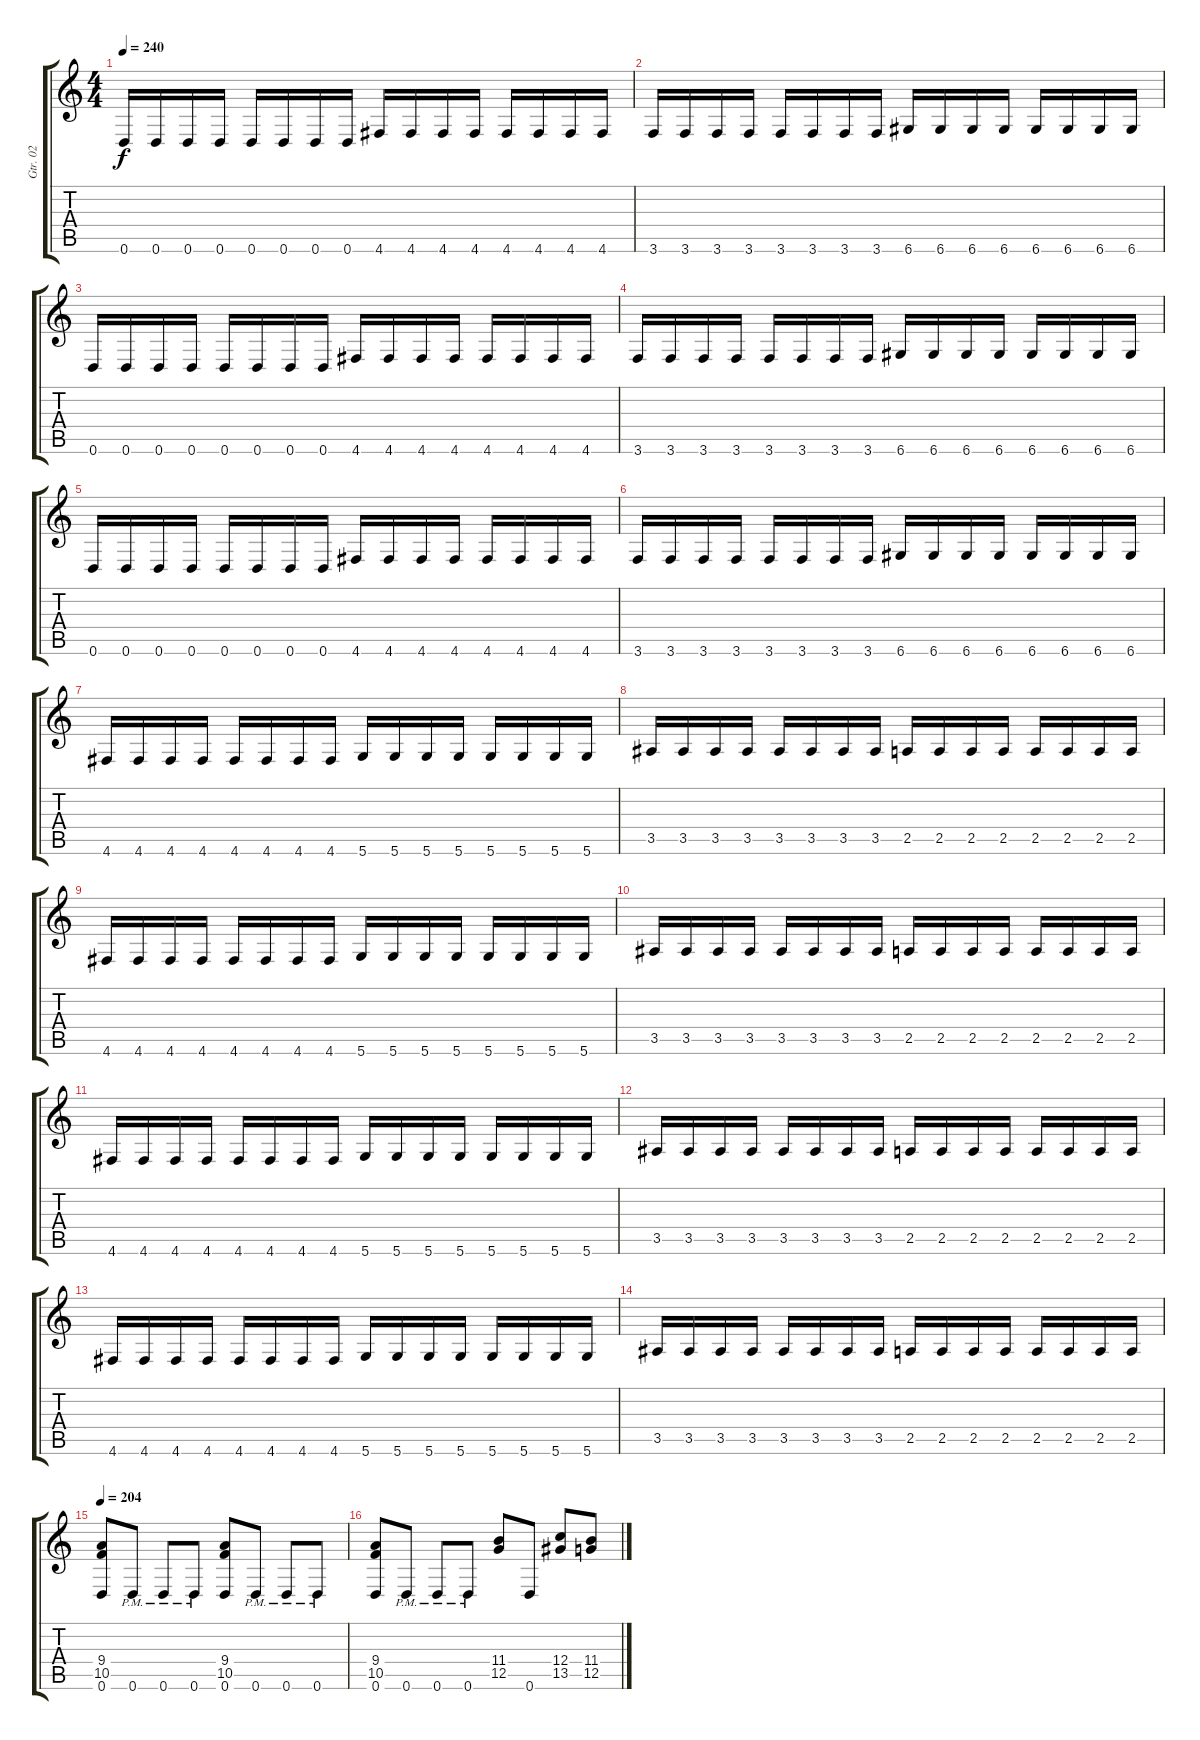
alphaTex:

\track ("Gtr. 02" "Gtr. 02") {instrument distortionguitar}
\staff {score tabs}
\tuning (D4 A3 F3 C3 G2 D2) {hide}
\ts (4 4)
\tempo 240
\clef g2
\ks c
0.6.16{dy f} 0.6.16 0.6.16 0.6.16 0.6.16 0.6.16 0.6.16 0.6.16 4.6.16 4.6.16 4.6.16 4.6.16 4.6.16 4.6.16 4.6.16 4.6.16 |
3.6.16 3.6.16 3.6.16 3.6.16 3.6.16 3.6.16 3.6.16 3.6.16 6.6.16 6.6.16 6.6.16 6.6.16 6.6.16 6.6.16 6.6.16 6.6.16 |
0.6.16 0.6.16 0.6.16 0.6.16 0.6.16 0.6.16 0.6.16 0.6.16 4.6.16 4.6.16 4.6.16 4.6.16 4.6.16 4.6.16 4.6.16 4.6.16 |
3.6.16 3.6.16 3.6.16 3.6.16 3.6.16 3.6.16 3.6.16 3.6.16 6.6.16 6.6.16 6.6.16 6.6.16 6.6.16 6.6.16 6.6.16 6.6.16 |
0.6.16 0.6.16 0.6.16 0.6.16 0.6.16 0.6.16 0.6.16 0.6.16 4.6.16 4.6.16 4.6.16 4.6.16 4.6.16 4.6.16 4.6.16 4.6.16 |
3.6.16 3.6.16 3.6.16 3.6.16 3.6.16 3.6.16 3.6.16 3.6.16 6.6.16 6.6.16 6.6.16 6.6.16 6.6.16 6.6.16 6.6.16 6.6.16 |
4.6.16 4.6.16 4.6.16 4.6.16 4.6.16 4.6.16 4.6.16 4.6.16 5.6.16 5.6.16 5.6.16 5.6.16 5.6.16 5.6.16 5.6.16 5.6.16 |
3.5.16 3.5.16 3.5.16 3.5.16 3.5.16 3.5.16 3.5.16 3.5.16 2.5.16 2.5.16 2.5.16 2.5.16 2.5.16 2.5.16 2.5.16 2.5.16 |
4.6.16 4.6.16 4.6.16 4.6.16 4.6.16 4.6.16 4.6.16 4.6.16 5.6.16 5.6.16 5.6.16 5.6.16 5.6.16 5.6.16 5.6.16 5.6.16 |
3.5.16 3.5.16 3.5.16 3.5.16 3.5.16 3.5.16 3.5.16 3.5.16 2.5.16 2.5.16 2.5.16 2.5.16 2.5.16 2.5.16 2.5.16 2.5.16 |
4.6.16 4.6.16 4.6.16 4.6.16 4.6.16 4.6.16 4.6.16 4.6.16 5.6.16 5.6.16 5.6.16 5.6.16 5.6.16 5.6.16 5.6.16 5.6.16 |
3.5.16 3.5.16 3.5.16 3.5.16 3.5.16 3.5.16 3.5.16 3.5.16 2.5.16 2.5.16 2.5.16 2.5.16 2.5.16 2.5.16 2.5.16 2.5.16 |
4.6.16 4.6.16 4.6.16 4.6.16 4.6.16 4.6.16 4.6.16 4.6.16 5.6.16 5.6.16 5.6.16 5.6.16 5.6.16 5.6.16 5.6.16 5.6.16 |
3.5.16 3.5.16 3.5.16 3.5.16 3.5.16 3.5.16 3.5.16 3.5.16 2.5.16 2.5.16 2.5.16 2.5.16 2.5.16 2.5.16 2.5.16 2.5.16 |
\tempo 204
(9.4 10.5 0.6).8 0.6{pm}.8 0.6{pm}.8 0.6{pm}.8 (9.4 10.5 0.6).8 0.6{pm}.8 0.6{pm}.8 0.6{pm}.8 |
(9.4 10.5 0.6).8 0.6{pm}.8 0.6{pm}.8 0.6{pm}.8 (11.4 12.5).8 0.6.8 (12.4 13.5).8 (11.4 12.5).8
